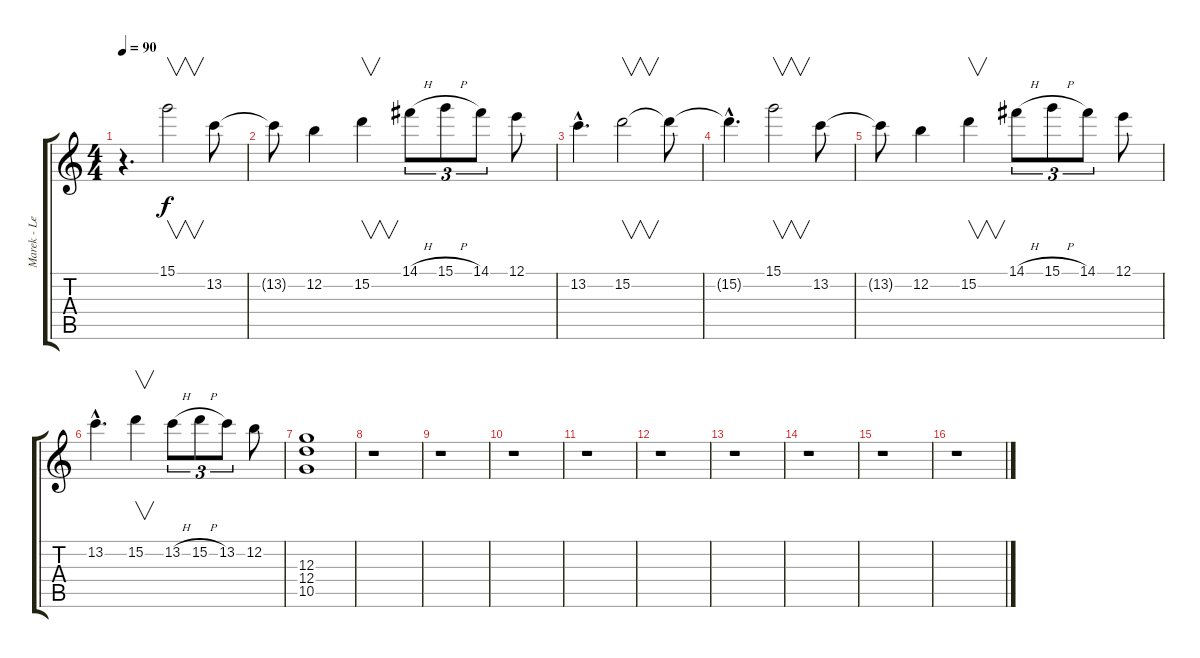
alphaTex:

\track ("Marek - Lead Guitar" "Marek - Le") {instrument overdrivenguitar}
\staff {score tabs}
\tuning (E4 B3 G3 D3 A2 E2) {hide}
\ts (4 4)
\tempo 90
\clef g2
\ks c
r.4{d dy f volume 10 instrument overdrivenguitar} 15.1.2{v} 13.2.8 |
13.2{t}.8 12.2.4 15.2.4{v} 14.1{h}.8{tu (3 2)} 15.1{h}.8{tu (3 2)} 14.1.8{tu (3 2)} 12.1.8 |
13.2{hac}.4{d} 15.2.2{v} 15.2{t}.8 |
15.2{hac t}.4{d} 15.1.2{v} 13.2.8 |
13.2{t}.8 12.2.4 15.2.4{v} 14.1{h}.8{tu (3 2)} 15.1{h}.8{tu (3 2)} 14.1.8{tu (3 2)} 12.1.8 |
13.2{hac}.4{d} 15.2.4{v} 13.2{h}.8{tu (3 2)} 15.2{h}.8{tu (3 2)} 13.2.8{tu (3 2)} 12.2.8 |
(12.3 12.4 10.5).1 |
r.1 |
r.1 |
r.1 |
r.1 |
r.1 |
r.1 |
r.1 |
r.1 |
r.1
